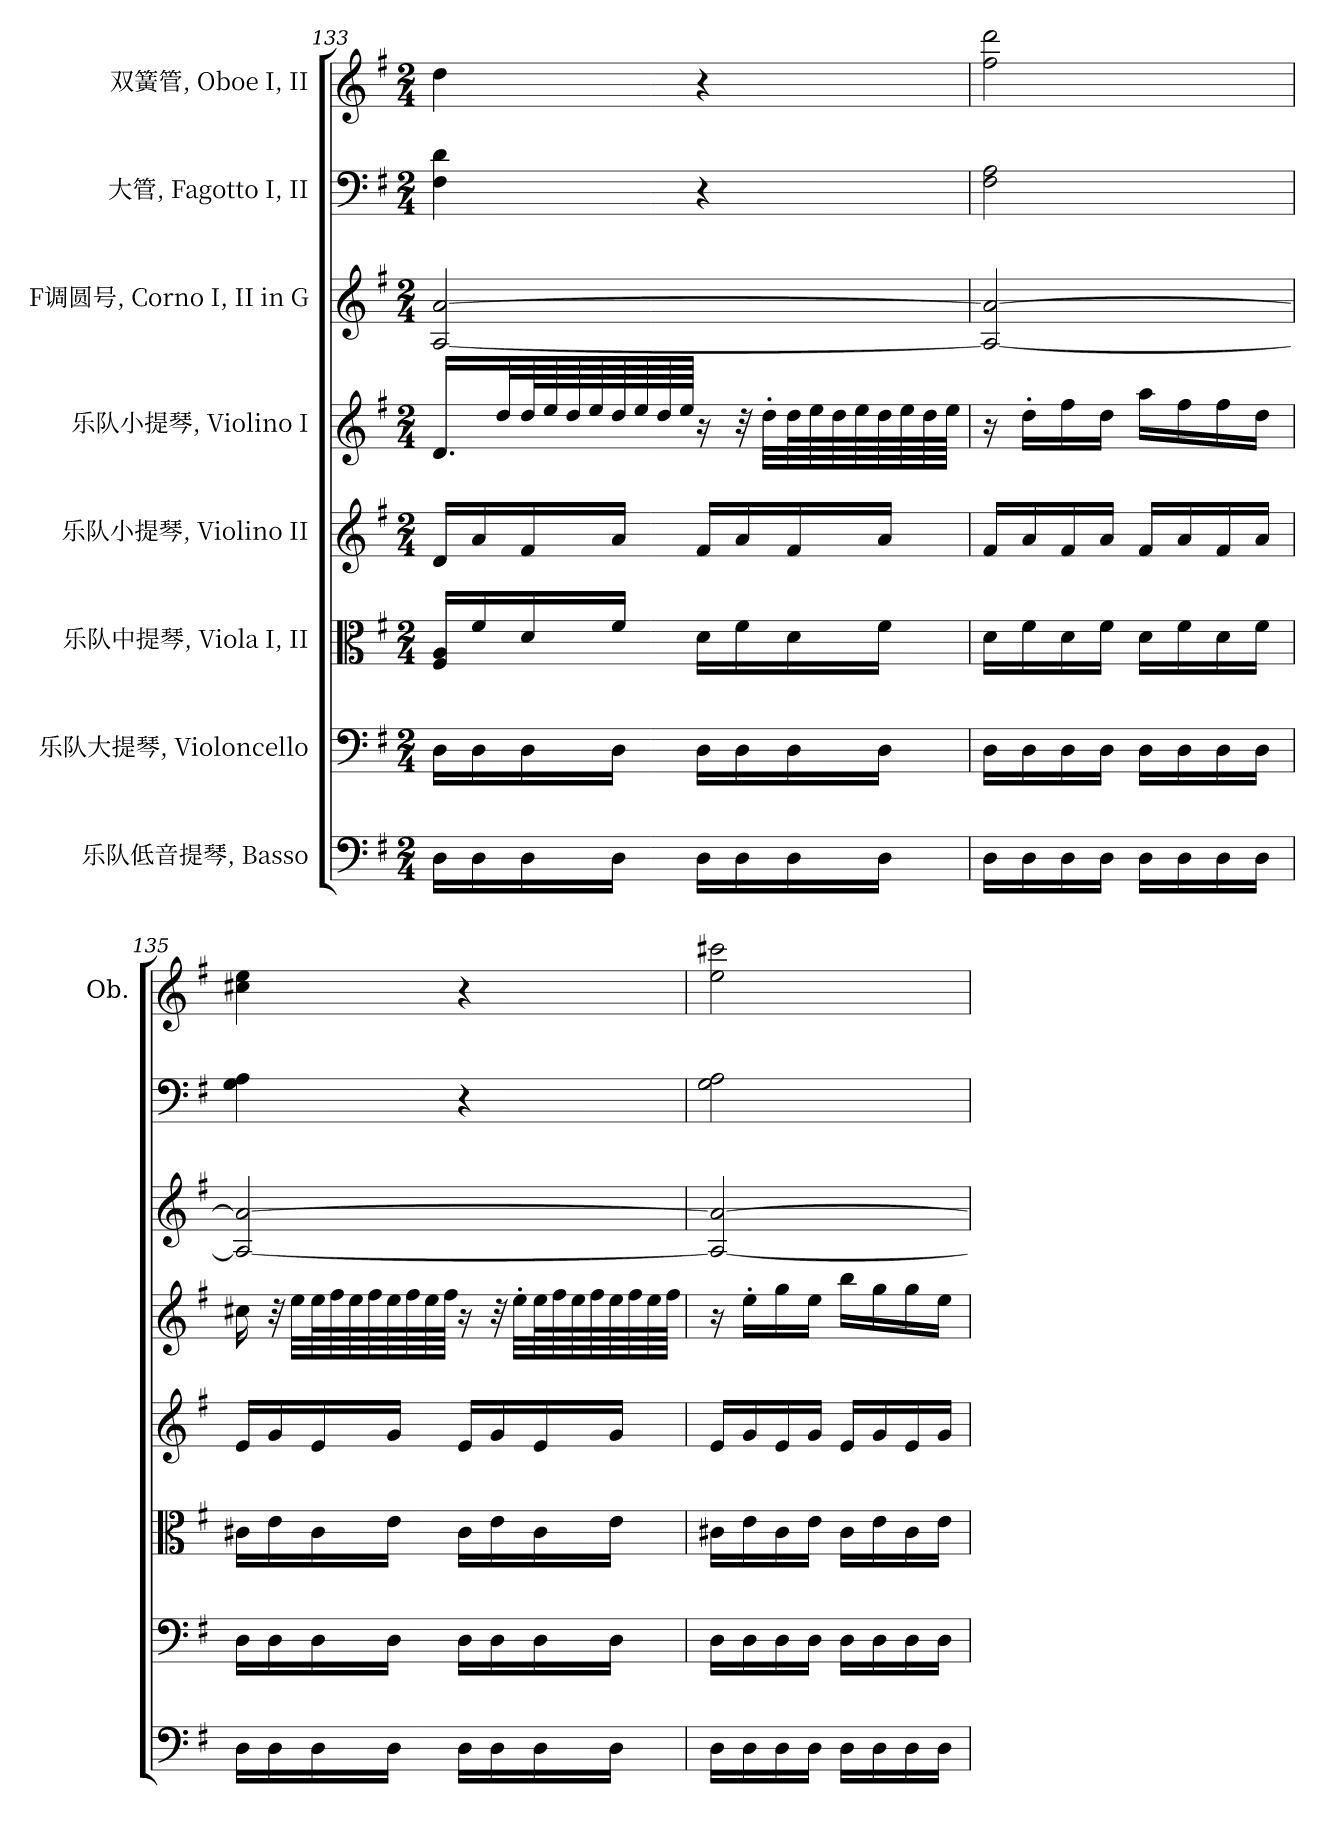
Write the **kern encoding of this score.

**kern	**kern	**kern	**kern	**kern	**kern	**kern	**kern
*part8	*part7	*part6	*part5	*part4	*part3	*part2	*part1
*staff8	*staff7	*staff6	*staff5	*staff4	*staff3	*staff2	*staff1
*I"乐队低音提琴, Basso	*I"乐队大提琴, Violoncello	*I"乐队中提琴, Viola I, II	*I"乐队小提琴, Violino II	*I"乐队小提琴, Violino I	*I"F调圆号, Corno I, II in G	*I"大管, Fagotto I, II	*I"双簧管, Oboe I, II
*	*	*	*	*	*	*	*I'Ob.
*clefF4	*clefF4	*clefC3	*clefG2	*clefG2	*clefG2	*clefF4	*clefG2
*ITrd7c12	*	*	*	*	*ITrd4c7	*	*
*k[f#]	*k[f#]	*k[f#]	*k[f#]	*k[f#]	*k[]	*k[f#]	*k[f#]
*M2/4	*M2/4	*M2/4	*M2/4	*M2/4	*M2/4	*M2/4	*M2/4
=133	=133	=133	=133	=133	=133	=133	=133
16DD\LL	16D\LL	16F#/ 16A/LL	16d/LL	16.d/LL	[2D/ [2d/	4F#\ 4d\	4dd\
16DD\	16D\	16f#/	16a/	.	.	.	.
.	.	.	.	32dd/L	.	.	.
16DD\	16D\	16d/	16f#/	64dd/L	.	.	.
.	.	.	.	64ee/	.	.	.
.	.	.	.	64dd/	.	.	.
.	.	.	.	64ee/	.	.	.
16DD\JJ	16D\JJ	16f#/JJ	16a/JJ	64dd/	.	.	.
.	.	.	.	64ee/	.	.	.
.	.	.	.	64dd/	.	.	.
.	.	.	.	64ee/JJJJ	.	.	.
16DD\LL	16D\LL	16d\LL	16f#/LL	16r	.	4r	4r
16DD\	16D\	16f#\	16a/	32r	.	.	.
.	.	.	.	32dd'\LLL	.	.	.
16DD\	16D\	16d\	16f#/	64dd\L	.	.	.
.	.	.	.	64ee\	.	.	.
.	.	.	.	64dd\	.	.	.
.	.	.	.	64ee\	.	.	.
16DD\JJ	16D\JJ	16f#\JJ	16a/JJ	64dd\	.	.	.
.	.	.	.	64ee\	.	.	.
.	.	.	.	64dd\	.	.	.
.	.	.	.	64ee\JJJJ	.	.	.
=134	=134	=134	=134	=134	=134	=134	=134
16DD\LL	16D\LL	16d\LL	16f#/LL	16r	2D/_ 2d/_	2F#\ 2A\	2ff#\ 2ddd\
16DD\	16D\	16f#\	16a/	16dd'\LL	.	.	.
16DD\	16D\	16d\	16f#/	16ff#\	.	.	.
16DD\JJ	16D\JJ	16f#\JJ	16a/JJ	16dd\JJ	.	.	.
16DD\LL	16D\LL	16d\LL	16f#/LL	16aa\LL	.	.	.
16DD\	16D\	16f#\	16a/	16ff#\	.	.	.
16DD\	16D\	16d\	16f#/	16ff#\	.	.	.
16DD\JJ	16D\JJ	16f#\JJ	16a/JJ	16dd\JJ	.	.	.
!!LO:PB:g=z
=135	=135	=135	=135	=135	=135	=135	=135
16DD\LL	16D\LL	16c#X\LL	16e/LL	16cc#X\	2D/_ 2d/_	4G\ 4A\	4cc#X\ 4ee\
16DD\	16D\	16e\	16g/	32r	.	.	.
.	.	.	.	32ee\LLL	.	.	.
16DD\	16D\	16c#\	16e/	64ee\L	.	.	.
.	.	.	.	64ff#\	.	.	.
.	.	.	.	64ee\	.	.	.
.	.	.	.	64ff#\	.	.	.
16DD\JJ	16D\JJ	16e\JJ	16g/JJ	64ee\	.	.	.
.	.	.	.	64ff#\	.	.	.
.	.	.	.	64ee\	.	.	.
.	.	.	.	64ff#\JJJJ	.	.	.
16DD\LL	16D\LL	16c#\LL	16e/LL	16r	.	4r	4r
16DD\	16D\	16e\	16g/	32r	.	.	.
.	.	.	.	32ee'\LLL	.	.	.
16DD\	16D\	16c#\	16e/	64ee\L	.	.	.
.	.	.	.	64ff#\	.	.	.
.	.	.	.	64ee\	.	.	.
.	.	.	.	64ff#\	.	.	.
16DD\JJ	16D\JJ	16e\JJ	16g/JJ	64ee\	.	.	.
.	.	.	.	64ff#\	.	.	.
.	.	.	.	64ee\	.	.	.
.	.	.	.	64ff#\JJJJ	.	.	.
=136	=136	=136	=136	=136	=136	=136	=136
16DD\LL	16D\LL	16c#X\LL	16e/LL	16r	2D/_ 2d/_	2G\ 2A\	2ee\ 2ccc#X\
16DD\	16D\	16e\	16g/	16ee'\LL	.	.	.
16DD\	16D\	16c#\	16e/	16gg\	.	.	.
16DD\JJ	16D\JJ	16e\JJ	16g/JJ	16ee\JJ	.	.	.
16DD\LL	16D\LL	16c#\LL	16e/LL	16bb\LL	.	.	.
16DD\	16D\	16e\	16g/	16gg\	.	.	.
16DD\	16D\	16c#\	16e/	16gg\	.	.	.
16DD\JJ	16D\JJ	16e\JJ	16g/JJ	16ee\JJ	.	.	.
=	=	=	=	=	=	=	=
*-	*-	*-	*-	*-	*-	*-	*-
